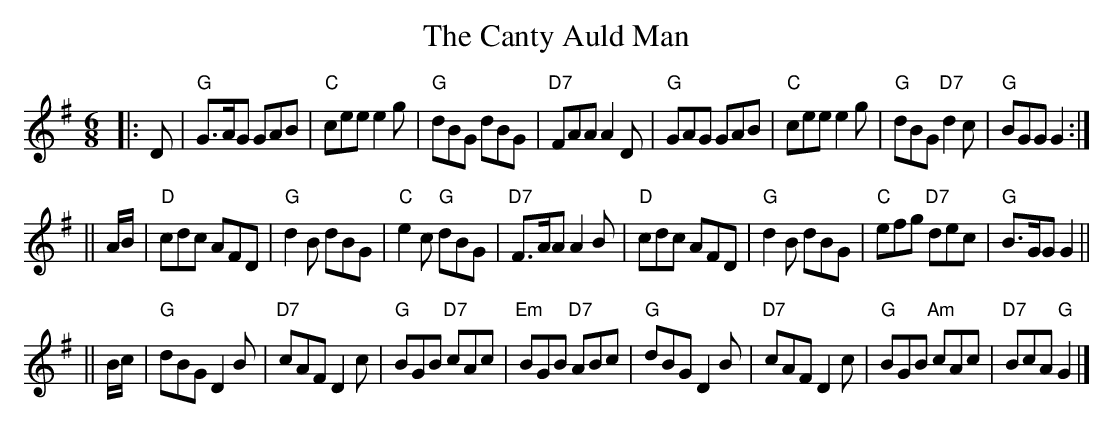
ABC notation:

X:1
T: The Canty Auld Man
M: 6/8
L: 1/8
K: G
|: D | "G"G>AG GAB | "C"cee e2g | "G"dBG dBG | "D7"FAA A2D \
     | "G"GAG GAB | "C"cee e2g | "G"dBG "D7"d2c | "G"BGG G2 :|
|| A/B/ | "D"cdc AFD | "G"d2B dBG | "C"e2c "G"dBG | "D7"F>AA A2B \
        | "D"cdc AFD | "G"d2B dBG | "C"efg "D7"dec | "G"B>GG G2 ||
|| B/c/ | "G"dBG D2B | "D7"cAF D2c | "G"BGB "D7"cAc | "Em"BGB "D7"ABc \
        | "G"dBG D2B | "D7"cAF D2c | "G"BGB "Am"cAc | "D7"BcA "G"G2 |]
